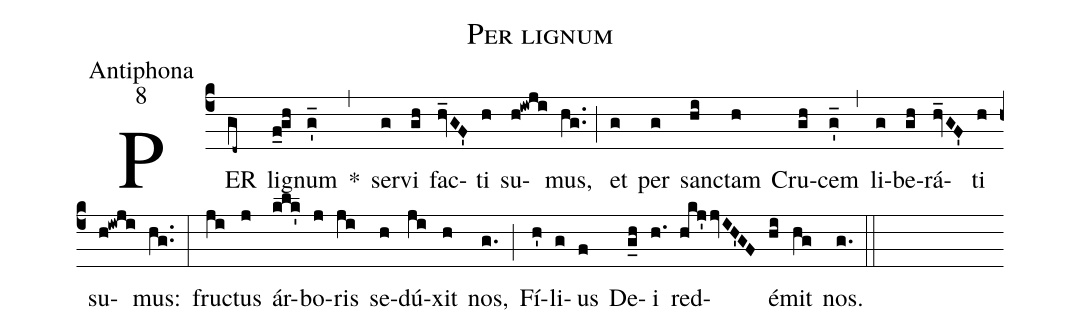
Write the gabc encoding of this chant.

name:Per lignum;
office-part:Antiphona;
mode:8;
%%
(c4) PER(gd~) li(f_0!gh)gnum(g'_) *(,) ser(g)vi(gh) fac(hv_GF')ti(h) su(h!iwji)mus,(hg..) (;) et(g) per(g) sanc(hi)tam(h) Cru(gh)cem(g'_) (,) li(g)be(gh)rá(hv_GF')ti(h) su(h!iwji)mus:(hg..) (:) fruc(ji)tus(j) ár(klk')bo(j)ris(ji) se(h)dú(ji)xit(h) nos,(g.) (;) Fí(h')li(g)us(f) De(g_h)i(h.) red(hkj'jvIH'GF)é(hi)mit(hg) nos.(g.) (::)
